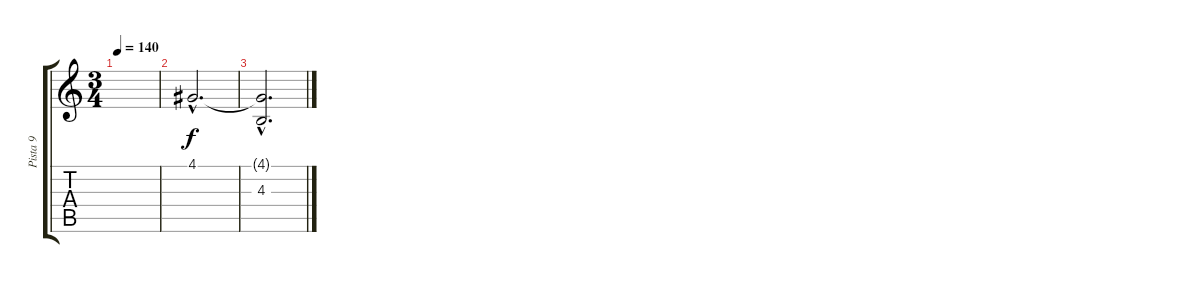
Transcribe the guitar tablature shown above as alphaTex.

\track ("Pista 9" "Pista 9") {instrument helicopter}
\staff {score tabs}
\tuning (E4 B3 G3 D3 A2 E2) {hide}
\ts (3 4)
\tempo 140
\clef g2
\ks c
|
4.1{hac}.2{d} |
(4.1{hac t} 4.3{hac}).2{d}
